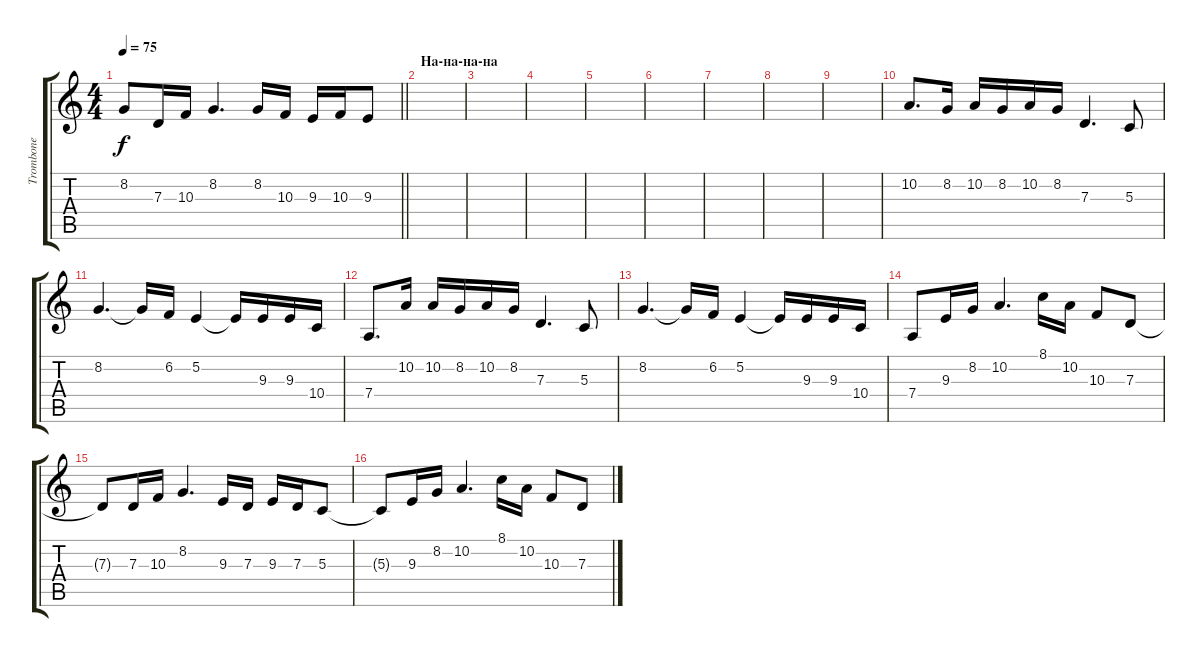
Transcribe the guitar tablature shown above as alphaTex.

\track ("Trombone" "Trombone") {instrument trombone}
\staff {score tabs}
\tuning (E4 B3 G3 D3 A2 E2) {hide}
\ts (4 4)
\tempo 75
\clef g2
\barLineRight lightlight
\ks c
8.2.8{dy f} 7.3.16 10.3.16 8.2.4{d} 8.2.16 10.3.16 9.3.16 10.3.16 9.3.8 |
\section ("" "На-на-на-на")
|
|
|
|
|
|
|
|
10.2.8{d} 8.2.16 10.2.16 8.2.16 10.2.16 8.2.16 7.3.4{d} 5.3.8 |
8.2.4{d} 8.2{t}.16 6.2.16 5.2.4 5.2{t}.16 9.3.16 9.3.16 10.4.16 |
7.4.8{d} 10.2.16 10.2.16 8.2.16 10.2.16 8.2.16 7.3.4{d} 5.3.8 |
8.2.4{d} 8.2{t}.16 6.2.16 5.2.4 5.2{t}.16{volume 0} 9.3.16 9.3.16 10.4.16 |
7.4.8 9.3.16 8.2.16 10.2.4{d} 8.1.16 10.2.16 10.3.8 7.3.8 |
7.3{t}.8 7.3.16 10.3.16 8.2.4{d} 9.3.16 7.3.16 9.3.16 7.3.16 5.3.8 |
5.3{t}.8 9.3.16 8.2.16 10.2.4{d} 8.1.16 10.2.16 10.3.8 7.3.8
